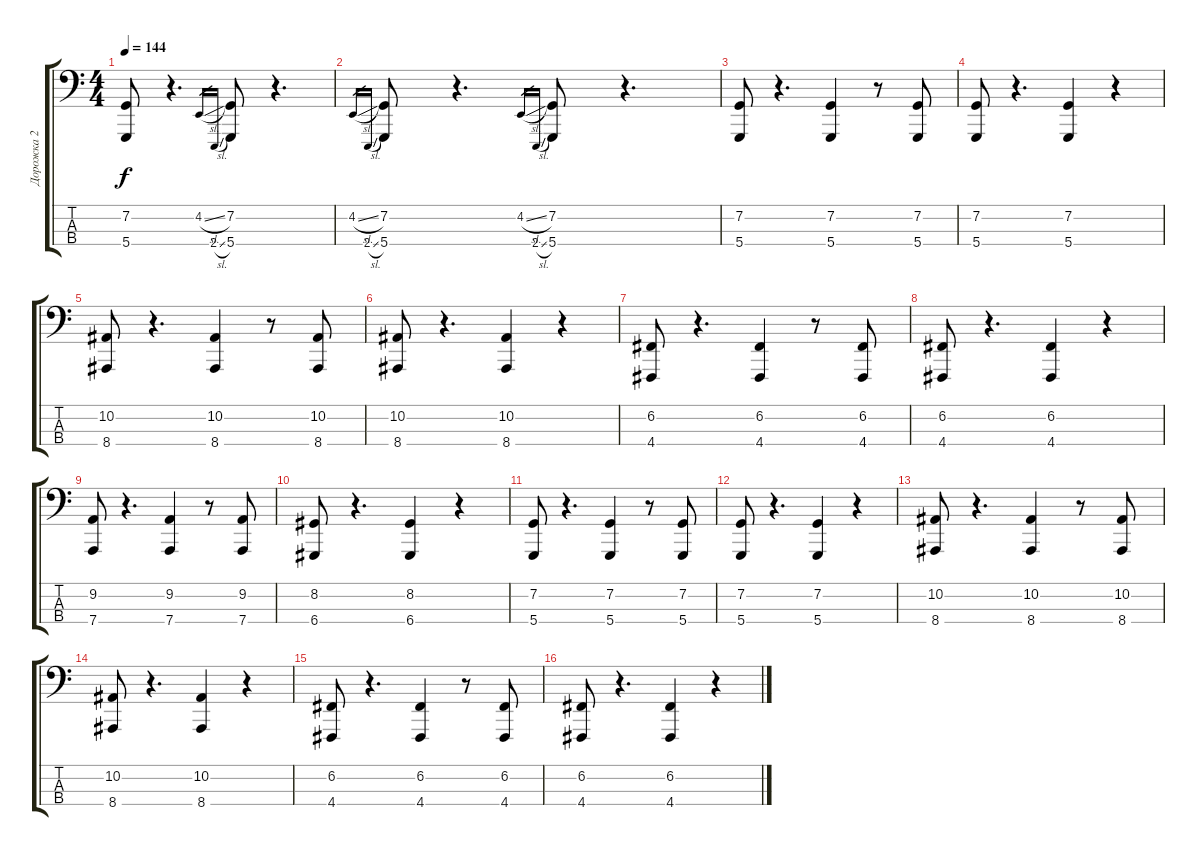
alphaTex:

\track ("Дорожка 2" "Дорожка 2") {instrument synthbrass2}
\staff {score tabs}
\tuning (F2 C2 G1 D1) {hide}
\ts (4 4)
\tempo 144
\clef f4
\ks c
(7.2 5.4).8{dy f} r.4{d} 4.2{sl}.16{gr} 2.4{sl}.16{gr} (7.2 5.4).8 r.4{d} |
4.2{sl}.16{gr} 2.4{sl}.16{gr} (7.2 5.4).8 r.4{d} 4.2{sl}.16{gr} 2.4{sl}.16{gr} (7.2 5.4).8 r.4{d} |
(7.2 5.4).8 r.4{d} (7.2 5.4).4 r.8 (7.2 5.4).8 |
(7.2 5.4).8 r.4{d} (7.2 5.4).4 r.4 |
(10.2 8.4).8 r.4{d} (10.2 8.4).4 r.8 (10.2 8.4).8 |
(10.2 8.4).8 r.4{d} (10.2 8.4).4 r.4 |
(6.2 4.4).8 r.4{d} (6.2 4.4).4 r.8 (6.2 4.4).8 |
(6.2 4.4).8 r.4{d} (6.2 4.4).4 r.4 |
(9.2 7.4).8 r.4{d} (9.2 7.4).4 r.8 (9.2 7.4).8 |
(8.2 6.4).8 r.4{d} (8.2 6.4).4 r.4 |
(7.2 5.4).8 r.4{d} (7.2 5.4).4 r.8 (7.2 5.4).8 |
(7.2 5.4).8 r.4{d} (7.2 5.4).4 r.4 |
(10.2 8.4).8 r.4{d} (10.2 8.4).4 r.8 (10.2 8.4).8 |
(10.2 8.4).8 r.4{d} (10.2 8.4).4 r.4 |
(6.2 4.4).8 r.4{d} (6.2 4.4).4 r.8 (6.2 4.4).8 |
(6.2 4.4).8 r.4{d} (6.2 4.4).4 r.4
